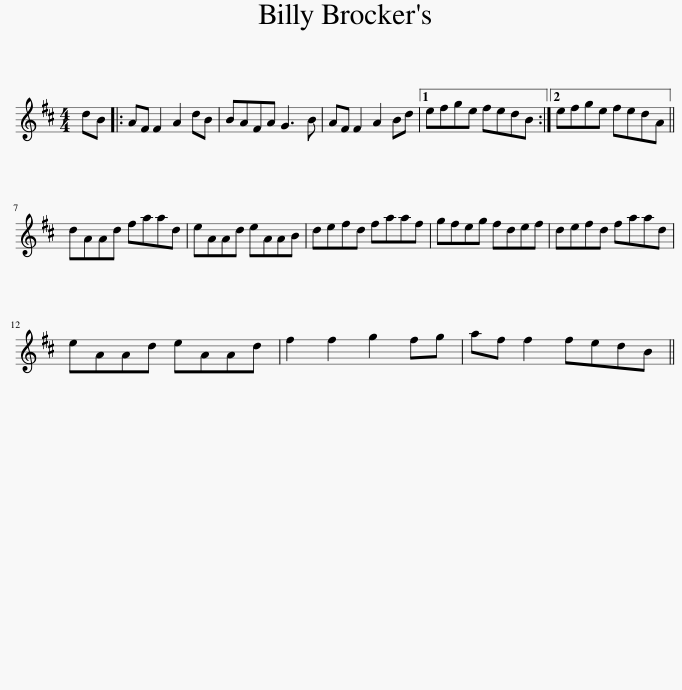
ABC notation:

X:1
L:1/8
M:4/4
I:linebreak $
K:D
V:1 treble
V:1
 dB |: AF F2 A2 dB | BAFA G3 B | AF F2 A2 Bd |1 efge fedB :|2 %5
 efge fedA ||$ dAAd faad | eAAd eAAB | defd faaf | gfeg fdef | %10
 defd faad |$ eAAd eAAd | f2 f2 g2 fg | af f2 fedB || %14
